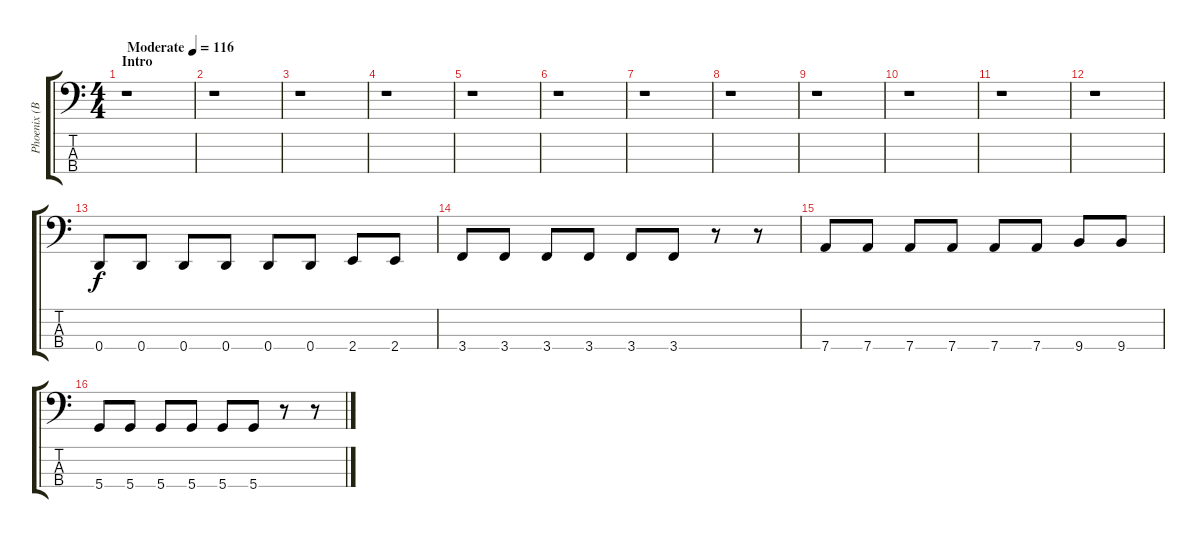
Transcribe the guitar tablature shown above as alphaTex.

\track ("Phoenix (Bass)" "Phoenix (B") {instrument electricbasspick}
\staff {score tabs}
\tuning (G2 D2 A1 D1) {hide}
\ts (4 4)
\section ("" "Intro")
\tempo (116 "Moderate")
\clef f4
\ks c
r.1{dy f instrument electricbasspick} |
r.1 |
r.1 |
r.1 |
r.1 |
r.1 |
r.1 |
r.1 |
r.1 |
r.1 |
r.1 |
r.1 |
0.4.8 0.4.8 0.4.8 0.4.8 0.4.8 0.4.8 2.4.8 2.4.8 |
3.4.8 3.4.8 3.4.8 3.4.8 3.4.8 3.4.8 r.8 r.8 |
7.4.8 7.4.8 7.4.8 7.4.8 7.4.8 7.4.8 9.4.8 9.4.8 |
5.4.8 5.4.8 5.4.8 5.4.8 5.4.8 5.4.8 r.8 r.8
